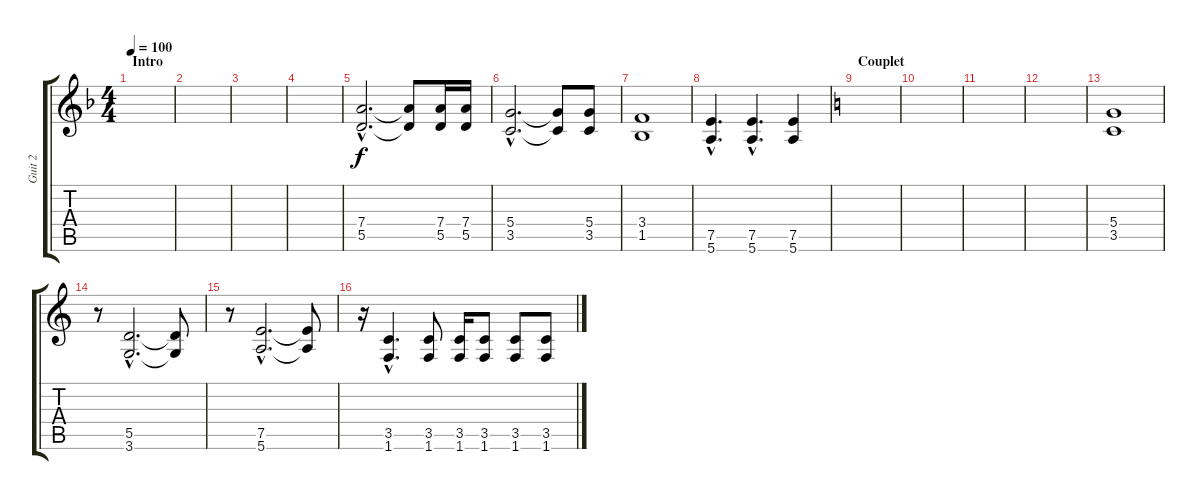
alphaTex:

\track ("Guit 2" "Guit 2") {instrument distortionguitar}
\staff {score tabs}
\tuning (E4 B3 G3 D3 A2 E2) {hide}
\ts (4 4)
\section ("" "Intro")
\tempo 100
\clef g2
\ks f
|
|
|
|
(7.4{hac} 5.5{hac}).2{d} (7.4{t} 5.5{t}).8 (7.4 5.5).16 (7.4 5.5).16 |
(5.4{hac} 3.5{hac}).2{d} (5.4{t} 3.5{t}).8 (5.4 3.5).8 |
(3.4 1.5).1 |
(7.5{hac} 5.6{hac}).4{d} (7.5{hac} 5.6{hac}).4{d} (7.5 5.6).4 |
\section ("" "Couplet")
\ks c
|
|
|
|
(5.4 3.5).1{volume 9} |
r.8 (5.5{hac} 3.6{hac}).2{d} (5.5{t} 3.6{t}).8 |
r.8 (7.5{hac} 5.6{hac}).2{d} (7.5{t} 5.6{t}).8 |
r.16 (3.5{hac} 1.6{hac}).4{d} (3.5 1.6).8 (3.5 1.6).16 (3.5 1.6).8 (3.5 1.6).8 (3.5 1.6).8
